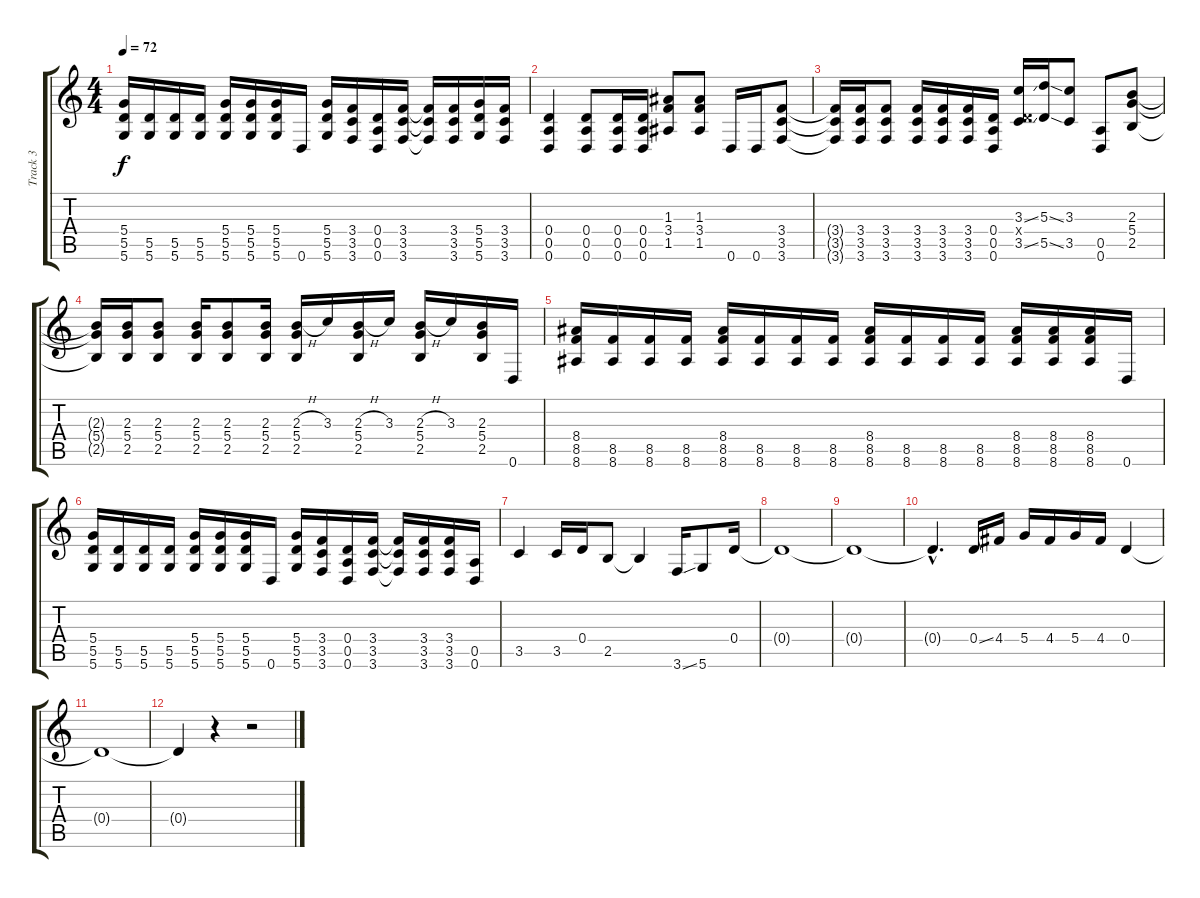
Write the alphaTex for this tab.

\track ("Track 3" "Track 3") {instrument distortionguitar}
\staff {score tabs}
\tuning (D4 D4 A3 D3 A2 D2) {hide}
\ts (4 4)
\tempo 72
\clef g2
\ks c
(5.4 5.5 5.6).16{dy f} (5.5 5.6).16 (5.5 5.6).16 (5.5 5.6).16 (5.4 5.5 5.6).16 (5.4 5.5 5.6).16 (5.4 5.5 5.6).16 0.6.16 (5.4 5.5 5.6).16 (3.4 3.5 3.6).16 (0.4 0.5 0.6).16 (3.4 3.5 3.6).16 (3.4{t} 3.5{t} 3.6{t}).16 (3.4 3.5 3.6).16 (5.4 5.5 5.6).16 (3.4 3.5 3.6).16 |
(0.4 0.5 0.6).4 (0.4 0.5 0.6).8 (0.4 0.5 0.6).16 (0.4 0.5 0.6).16 (1.3 3.4 1.5).8 (1.3 3.4 1.5).8 0.6.16 0.6.16 (3.4 3.5 3.6).8 |
(3.4{t} 3.5{t} 3.6{t}).16 (3.4 3.5 3.6).16 (3.4 3.5 3.6).8 (3.4 3.5 3.6).16 (3.4 3.5 3.6).16 (3.4 3.5 3.6).16 (0.4 0.5 0.6).16 (3.3{ss} 0.4{x} 3.5{ss}).16 (5.3{ss} 5.5{ss}).16 (3.3 3.5).8 (0.5 0.6).8 (2.3 5.4 2.5).8 |
(2.3{t} 5.4{t} 2.5{t}).16 (2.3 5.4 2.5).16 (2.3 5.4 2.5).8 (2.3 5.4 2.5).16 (2.3 5.4 2.5).8 (2.3 5.4 2.5).16 (2.3{h} 5.4 2.5).16 3.3.16 (2.3{h} 5.4 2.5).16 3.3.16 (2.3{h} 5.4 2.5).16 3.3.16 (2.3 5.4 2.5).16 0.6.16 |
(8.4 8.5 8.6).16 (8.5 8.6).16 (8.5 8.6).16 (8.5 8.6).16 (8.4 8.5 8.6).16 (8.5 8.6).16 (8.5 8.6).16 (8.5 8.6).16 (8.4 8.5 8.6).16 (8.5 8.6).16 (8.5 8.6).16 (8.5 8.6).16 (8.4 8.5 8.6).16 (8.4 8.5 8.6).16 (8.4 8.5 8.6).16 0.6.16 |
(5.4 5.5 5.6).16 (5.5 5.6).16 (5.5 5.6).16 (5.5 5.6).16 (5.4 5.5 5.6).16 (5.4 5.5 5.6).16 (5.4 5.5 5.6).16 0.6.16 (5.4 5.5 5.6).16 (3.4 3.5 3.6).16 (0.4 0.5 0.6).16 (3.4 3.5 3.6).16 (3.4{t} 3.5{t} 3.6{t}).16 (3.4 3.5 3.6).16 (3.4 3.5 3.6).16 (0.5 0.6).16 |
3.5.4 3.5.16 0.4.16 2.5.8 2.5{t}.4 3.6{ss}.16 5.6.8 0.4.16 |
0.4{t}.1 |
0.4{t}.1 |
0.4{hac t}.4{d} 0.4{ss}.16 4.4.16 5.4.16 4.4.16 5.4.16 4.4.16 0.4.4 |
0.4{t}.1 |
0.4{t}.4 r.4 r.2
